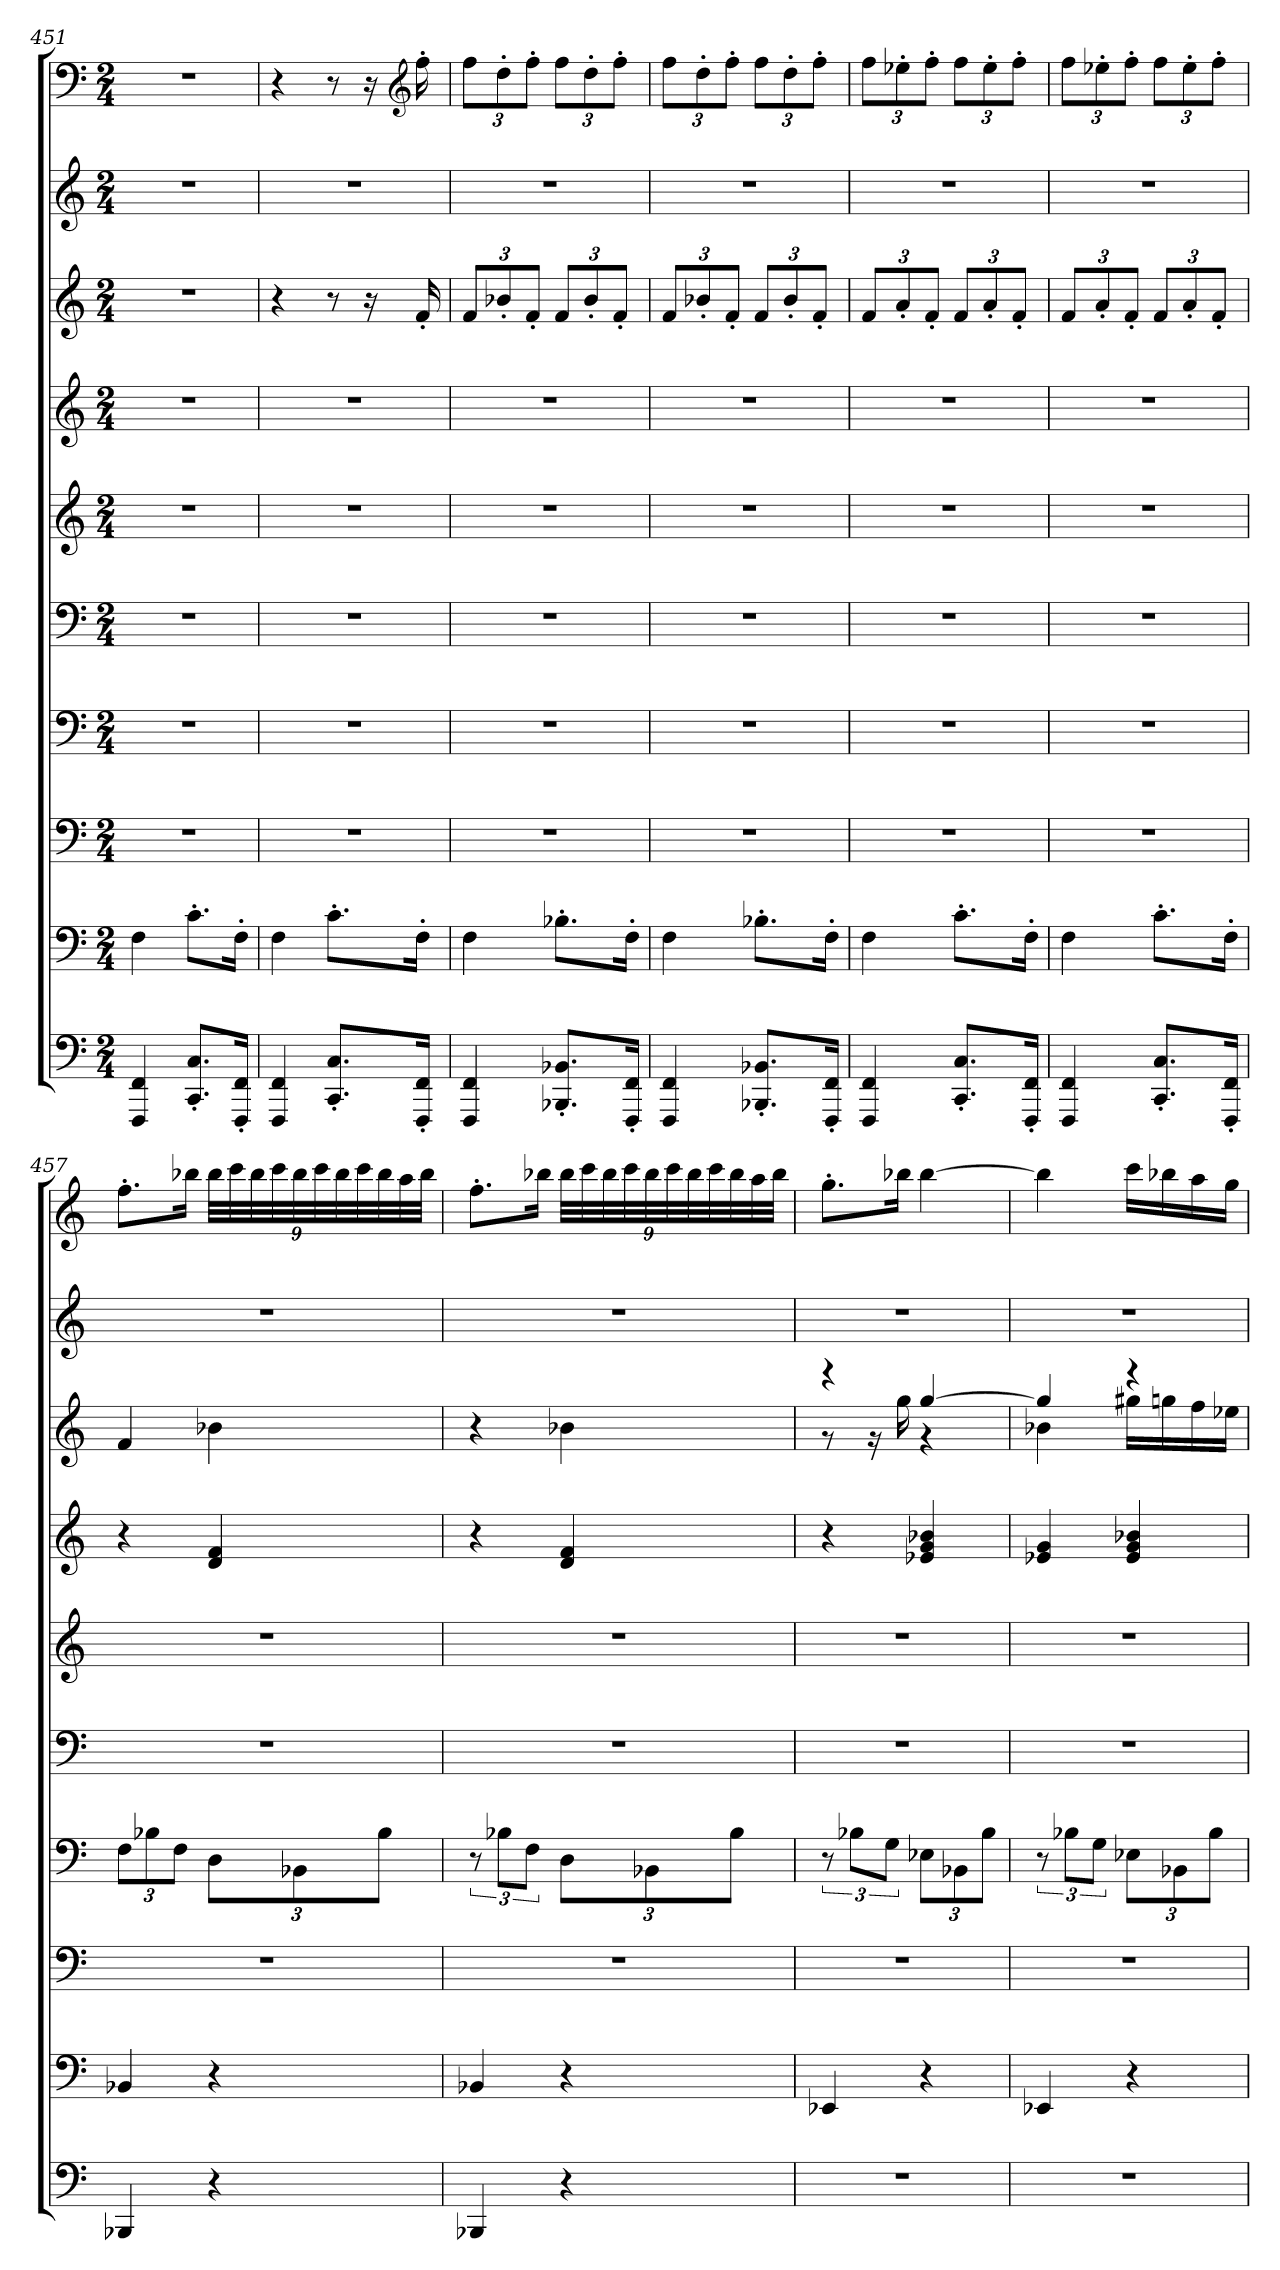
**kern	**kern	**kern	**kern	**kern	**kern	**kern	**kern	**kern	**kern
*part5	*part5	*part4	*part4	*part3	*part3	*part2	*part2	*part1	*part1
*staff10	*staff9	*staff8	*staff7	*staff6	*staff5	*staff4	*staff3	*staff2	*staff1
*clefF4	*clefF4	*clefF4	*clefF4	*clefF4	*clefG2	*clefG2	*clefG2	*clefG2	*clefF4
*k[]	*k[]	*k[]	*k[]	*k[]	*k[]	*k[]	*k[]	*k[]	*k[]
*M2/4	*M2/4	*M2/4	*M2/4	*M2/4	*M2/4	*M2/4	*M2/4	*M2/4	*M2/4
*MM138	*MM138	*MM138	*MM138	*MM138	*MM138	*MM138	*MM138	*MM138	*MM138
=451	=451	=451	=451	=451	=451	=451	=451	=451	=451
4FFF/ 4FF/	4F\	2r	2r	2r	2r	2r	2r	2r	2r
8.CC/' 8.C/'L	8.c'\L	.	.	.	.	.	.	.	.
16FFF/' 16FF/'Jk	16F'\Jk	.	.	.	.	.	.	.	.
!!LO:PB:g=z
=452	=452	=452	=452	=452	=452	=452	=452	=452	=452
*	*	*	*	*	*	*	*	*	*MM138
4FFF/ 4FF/	4F\	2r	2r	2r	2r	2r	4r	2r	4r
8.CC/' 8.C/'L	8.c'\L	.	.	.	.	.	8r	.	8r
.	.	.	.	.	.	.	16r	.	16r
*	*	*	*	*	*	*	*	*	*clefG2
*	*	*	*	*	*	*	*	*	*MM136
16FFF/' 16FF/'Jk	16F'\Jk	.	.	.	.	.	16f'/	.	16ff'\
=453	=453	=453	=453	=453	=453	=453	=453	=453	=453
*	*	*	*	*	*	*	*Xbrackettup	*	*Xbrackettup
*	*	*	*	*	*	*	*	*	*MM138
4FFF/ 4FF/	4F\	2r	2r	2r	2r	2r	12f/L	2r	12ff\L
.	.	.	.	.	.	.	12b-X'/	.	12dd'\
.	.	.	.	.	.	.	12f'/J	.	12ff'\J
8.BBB-X/' 8.BB-X/'L	8.B-X'\L	.	.	.	.	.	12f/L	.	12ff\L
.	.	.	.	.	.	.	12b-'/	.	12dd'\
.	.	.	.	.	.	.	12f'/J	.	12ff'\J
16FFF/' 16FF/'Jk	16F'\Jk	.	.	.	.	.	.	.	.
=454	=454	=454	=454	=454	=454	=454	=454	=454	=454
*	*	*	*	*	*	*	*	*	*MM138
4FFF/ 4FF/	4F\	2r	2r	2r	2r	2r	12f/L	2r	12ff\L
.	.	.	.	.	.	.	12b-X'/	.	12dd'\
.	.	.	.	.	.	.	12f'/J	.	12ff'\J
8.BBB-X/' 8.BB-X/'L	8.B-X'\L	.	.	.	.	.	12f/L	.	12ff\L
.	.	.	.	.	.	.	12b-'/	.	12dd'\
.	.	.	.	.	.	.	12f'/J	.	12ff'\J
16FFF/' 16FF/'Jk	16F'\Jk	.	.	.	.	.	.	.	.
=455	=455	=455	=455	=455	=455	=455	=455	=455	=455
*	*	*	*	*	*	*	*	*	*MM138
4FFF/ 4FF/	4F\	2r	2r	2r	2r	2r	12f/L	2r	12ff\L
.	.	.	.	.	.	.	12a'/	.	12ee-X'\
.	.	.	.	.	.	.	12f'/J	.	12ff'\J
8.CC/' 8.C/'L	8.c'\L	.	.	.	.	.	12f/L	.	12ff\L
.	.	.	.	.	.	.	12a'/	.	12ee-'\
.	.	.	.	.	.	.	12f'/J	.	12ff'\J
16FFF/' 16FF/'Jk	16F'\Jk	.	.	.	.	.	.	.	.
=456	=456	=456	=456	=456	=456	=456	=456	=456	=456
*	*	*	*	*	*	*	*	*	*MM138
4FFF/ 4FF/	4F\	2r	2r	2r	2r	2r	12f/L	2r	12ff\L
.	.	.	.	.	.	.	12a'/	.	12ee-X'\
.	.	.	.	.	.	.	12f'/J	.	12ff'\J
8.CC/' 8.C/'L	8.c'\L	.	.	.	.	.	12f/L	.	12ff\L
.	.	.	.	.	.	.	12a'/	.	12ee-'\
.	.	.	.	.	.	.	12f'/J	.	12ff'\J
16FFF/' 16FF/'Jk	16F'\Jk	.	.	.	.	.	.	.	.
!!LO:PB:g=z
=457	=457	=457	=457	=457	=457	=457	=457	=457	=457
*	*	*	*Xbrackettup	*	*	*	*	*	*
*	*	*	*	*	*	*	*	*	*MM138
4BBB-X/	4BB-X/	2r	12F\L	2r	2r	4r	4f/	2r	8.ff'\L
.	.	.	12B-X\	.	.	.	.	.	.
.	.	.	12F\J	.	.	.	.	.	.
.	.	.	.	.	.	.	.	.	16bb-X\Jk
*	*	*	*	*	*	*	*	*	*MM134
4r	4r	.	12D\L	.	.	4d/ 4f/	4b-X\	.	48bb-\LLL
.	.	.	.	.	.	.	.	.	48ccc\
.	.	.	.	.	.	.	.	.	48bb-\
.	.	.	.	.	.	.	.	.	48ccc\
.	.	.	12BB-X\	.	.	.	.	.	48bb-\
.	.	.	.	.	.	.	.	.	48ccc\
.	.	.	.	.	.	.	.	.	48bb-\
.	.	.	.	.	.	.	.	.	48ccc\
.	.	.	12B-\J	.	.	.	.	.	48bb-\
.	.	.	.	.	.	.	.	.	32aa\
.	.	.	.	.	.	.	.	.	32bb-\JJJ
=458	=458	=458	=458	=458	=458	=458	=458	=458	=458
*	*	*	*brackettup	*	*	*	*	*	*
*	*	*	*	*	*	*	*	*	*MM138
4BBB-X/	4BB-X/	2r	12r	2r	2r	4r	4r	2r	8.ff'\L
.	.	.	12B-X\L	.	.	.	.	.	.
.	.	.	12F\J	.	.	.	.	.	.
.	.	.	.	.	.	.	.	.	16bb-X\Jk
*	*	*	*Xbrackettup	*	*	*	*	*	*
*	*	*	*	*	*	*	*	*	*MM134
4r	4r	.	12D\L	.	.	4d/ 4f/	4b-X\	.	48bb-\LLL
.	.	.	.	.	.	.	.	.	48ccc\
.	.	.	.	.	.	.	.	.	48bb-\
.	.	.	.	.	.	.	.	.	48ccc\
.	.	.	12BB-X\	.	.	.	.	.	48bb-\
.	.	.	.	.	.	.	.	.	48ccc\
.	.	.	.	.	.	.	.	.	48bb-\
.	.	.	.	.	.	.	.	.	48ccc\
.	.	.	12B-\J	.	.	.	.	.	48bb-\
.	.	.	.	.	.	.	.	.	32aa\
.	.	.	.	.	.	.	.	.	32bb-\JJJ
!!LO:PB:g=z
=459	=459	=459	=459	=459	=459	=459	=459	=459	=459
*	*	*	*brackettup	*	*	*	*	*	*
*	*	*	*	*	*	*	*	*	*MM138
*	*	*	*	*	*	*	*^	*	*
2r	4EE-X/	2r	12r	2r	2r	4r	4r	8r	2r	8.gg'\L
.	.	.	12B-X\L	.	.	.	.	.	.	.
.	.	.	.	.	.	.	.	16r	.	.
.	.	.	12G\J	.	.	.	.	.	.	.
.	.	.	.	.	.	.	.	16gg\	.	16bb-X\Jk
*	*	*	*Xbrackettup	*	*	*	*	*	*	*
*	*	*	*	*	*	*	*	*	*	*MM138
.	4r	.	12E-X\L	.	.	4e-X/ 4g/ 4b-X/	[4gg/	4r	.	[4bb-\
.	.	.	12BB-X\	.	.	.	.	.	.	.
.	.	.	12B-\J	.	.	.	.	.	.	.
=460	=460	=460	=460	=460	=460	=460	=460	=460	=460	=460
*	*	*	*brackettup	*	*	*	*	*	*	*
*	*	*	*	*	*	*	*	*	*	*MM138
2r	4EE-X/	2r	12r	2r	2r	4e-X/ 4g/	4gg/]	4b-X\	2r	4bb-\]
.	.	.	12B-X\L	.	.	.	.	.	.	.
.	.	.	12G\J	.	.	.	.	.	.	.
*	*	*	*Xbrackettup	*	*	*	*	*	*	*
.	4r	.	12E-X\L	.	.	4e-/ 4g/ 4b-X/	4r	16gg#X\LL	.	16ccc\LL
.	.	.	.	.	.	.	.	16ggn\	.	16bb-X\
.	.	.	12BB-X\	.	.	.	.	.	.	.
.	.	.	.	.	.	.	.	16ff\	.	16aa\
.	.	.	12B-\J	.	.	.	.	.	.	.
.	.	.	.	.	.	.	.	16ee-X\JJ	.	16gg\JJ
*	*	*	*	*	*	*	*v	*v	*	*
=	=	=	=	=	=	=	=	=	=
*-	*-	*-	*-	*-	*-	*-	*-	*-	*-
